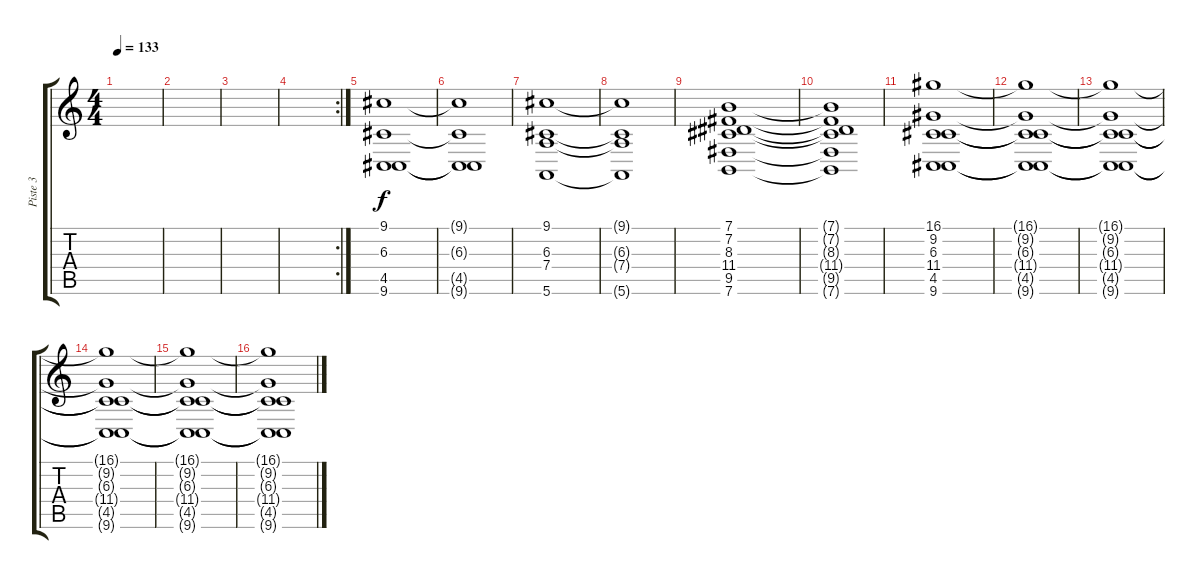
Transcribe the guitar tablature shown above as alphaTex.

\track ("Piste 3" "Piste 3") {instrument synthstrings1}
\staff {score tabs}
\tuning (E4 B3 G3 D3 A2 E2) {hide}
\ts (4 4)
\tempo 133
\clef g2
\ks c
|
|
|
\rc 2
|
(9.1 6.3 4.5 9.6).1 |
(9.1{t} 6.3{t} 4.5{t} 9.6{t}).1 |
(9.1 6.3 7.4 5.6).1 |
(9.1{t} 6.3{t} 7.4{t} 5.6{t}).1 |
(7.1 7.2 8.3 11.4 9.5 7.6).1 |
(7.1{t} 7.2{t} 8.3{t} 11.4{t} 9.5{t} 7.6{t}).1 |
(16.1 9.2 6.3 11.4 4.5 9.6).1 |
(16.1{t} 9.2{t} 6.3{t} 11.4{t} 4.5{t} 9.6{t}).1 |
(16.1{t} 9.2{t} 6.3{t} 11.4{t} 4.5{t} 9.6{t}).1 |
(16.1{t} 9.2{t} 6.3{t} 11.4{t} 4.5{t} 9.6{t}).1 |
(16.1{t} 9.2{t} 6.3{t} 11.4{t} 4.5{t} 9.6{t}).1 |
(16.1{t} 9.2{t} 6.3{t} 11.4{t} 4.5{t} 9.6{t}).1
